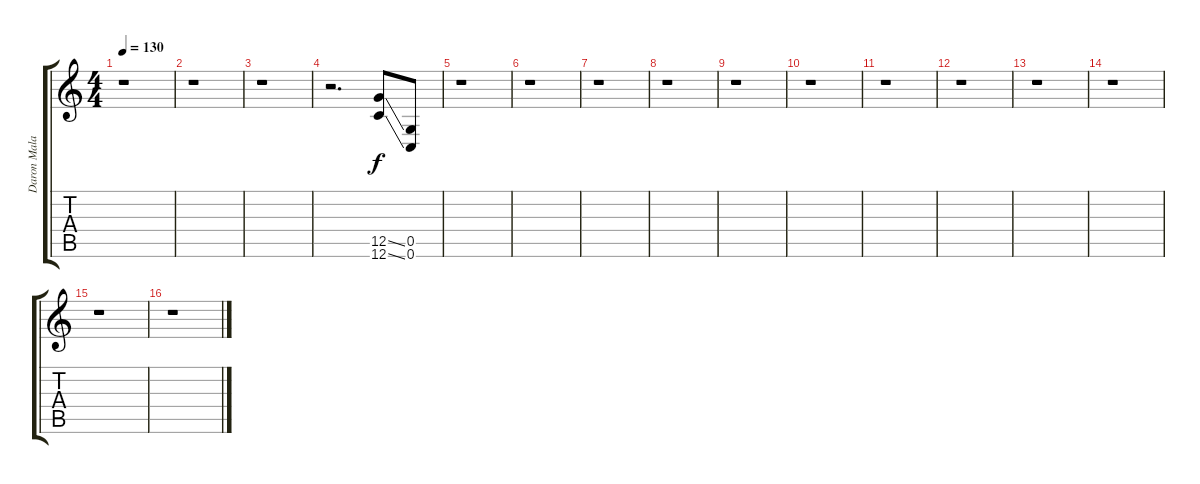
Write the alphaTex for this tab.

\track ("Daron Malakian Fills" "Daron Mala") {instrument overdrivenguitar}
\staff {score tabs}
\tuning (D4 A3 F3 C3 G2 C2) {hide}
\ts (4 4)
\tempo 130
\clef g2
\ks c
r.1{dy f} |
r.1 |
r.1 |
r.2{d} (12.5{ss} 12.6{ss}).8 (0.5 0.6).8 |
r.1 |
r.1 |
r.1 |
r.1 |
r.1 |
r.1 |
r.1 |
r.1 |
r.1 |
r.1 |
r.1 |
r.1
